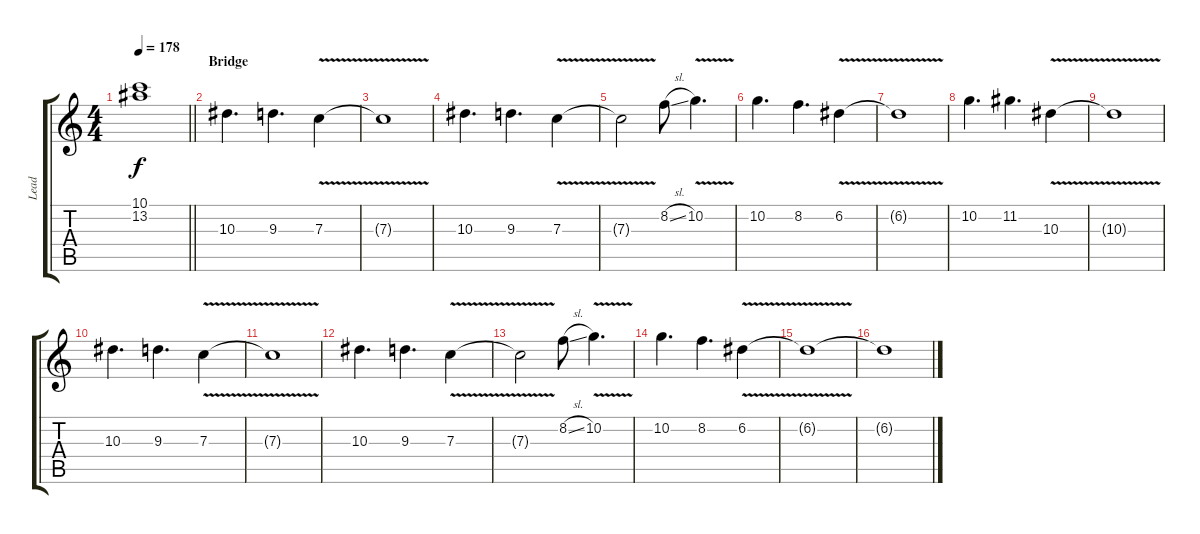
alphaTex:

\track ("Lead" "Lead") {instrument overdrivenguitar}
\staff {score tabs}
\tuning (D4 A3 F3 C3 G2 D2) {hide}
\ts (4 4)
\tempo 178
\clef g2
\barLineRight lightlight
\ks c
(10.1{t} 13.2{t}).1{dy f} |
\section ("" "Bridge")
10.3.4{d} 9.3.4{d} 7.3{v}.4 |
7.3{t}.1 |
10.3.4{d} 9.3.4{d} 7.3{v}.4 |
7.3{t}.2 8.2{sl}.8 10.2{v}.4{d} |
10.2.4{d} 8.2.4{d} 6.2{v}.4 |
6.2{t}.1 |
10.2.4{d} 11.2.4{d} 10.3{v}.4 |
10.3{t}.1 |
10.3.4{d} 9.3.4{d} 7.3{v}.4 |
7.3{t}.1 |
10.3.4{d} 9.3.4{d} 7.3{v}.4 |
7.3{t}.2 8.2{sl}.8 10.2{v}.4{d} |
10.2.4{d} 8.2.4{d} 6.2{v}.4 |
6.2{t}.1 |
6.2{t}.1
